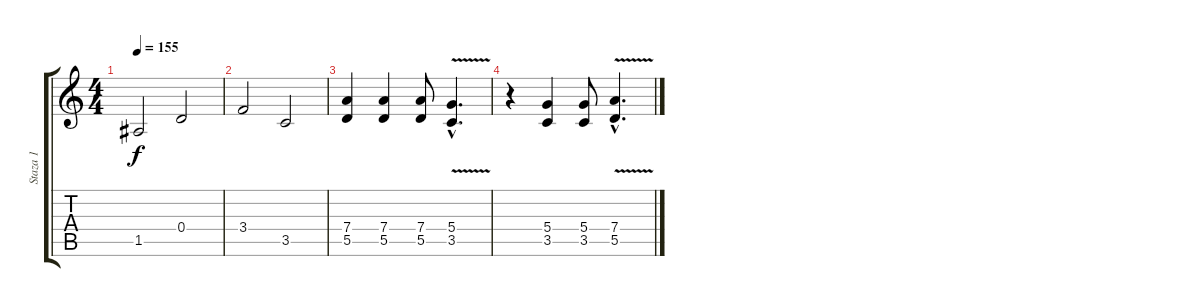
\track ("Staza 1" "Staza 1") {instrument overdrivenguitar}
\staff {score tabs}
\tuning (E4 B3 G3 D3 A2 E2) {hide}
\ts (4 4)
\tempo 155
\clef g2
\ks c
1.5.2{dy f} 0.4.2 |
3.4.2 3.5.2 |
(7.4 5.5).4 (7.4 5.5).4 (7.4 5.5).8 (5.4{v hac} 3.5{v hac}).4{d} |
r.4 (5.4 3.5).4 (5.4 3.5).8 (7.4{v hac} 5.5{v hac}).4{d}
